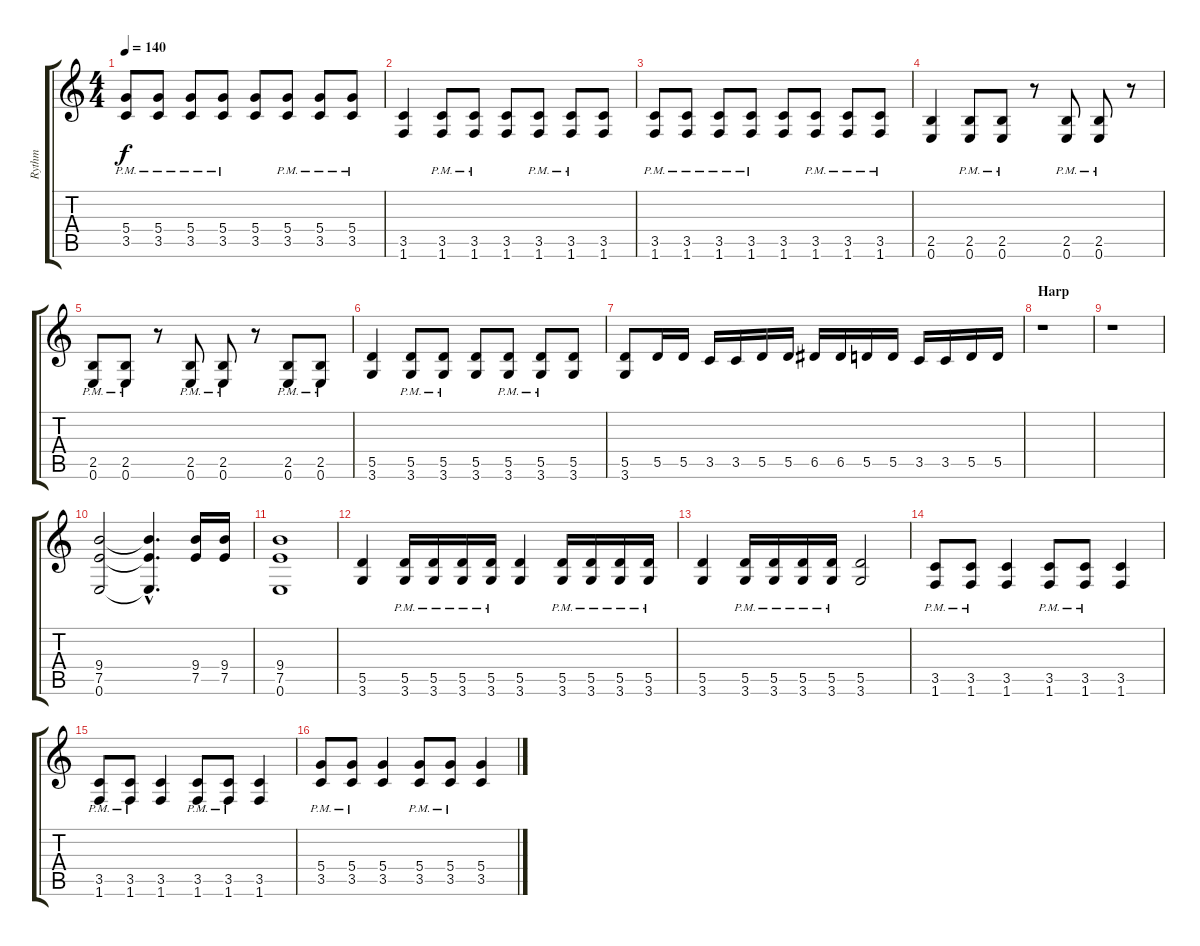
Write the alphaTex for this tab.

\track ("Rythm" "Rythm") {instrument overdrivenguitar}
\staff {score tabs}
\tuning (E4 B3 G3 D3 A2 E2) {hide}
\ts (4 4)
\tempo 140
\clef g2
\ks c
(5.4{pm} 3.5{pm}).8{dy f} (5.4{pm} 3.5{pm}).8 (5.4{pm} 3.5{pm}).8 (5.4{pm} 3.5{pm}).8 (5.4 3.5).8 (5.4{pm} 3.5{pm}).8 (5.4{pm} 3.5{pm}).8 (5.4{pm} 3.5{pm}).8 |
(3.5 1.6).4 (3.5{pm} 1.6{pm}).8 (3.5{pm} 1.6{pm}).8 (3.5 1.6).8 (3.5{pm} 1.6{pm}).8 (3.5{pm} 1.6{pm}).8 (3.5 1.6).8 |
(3.5{pm} 1.6{pm}).8 (3.5{pm} 1.6{pm}).8 (3.5{pm} 1.6{pm}).8 (3.5{pm} 1.6{pm}).8 (3.5 1.6).8 (3.5{pm} 1.6{pm}).8 (3.5{pm} 1.6{pm}).8 (3.5{pm} 1.6{pm}).8 |
(2.5 0.6).4 (2.5{pm} 0.6{pm}).8 (2.5{pm} 0.6{pm}).8 r.8 (2.5{pm} 0.6{pm}).8 (2.5{pm} 0.6{pm}).8 r.8 |
(2.5{pm} 0.6{pm}).8 (2.5{pm} 0.6{pm}).8 r.8 (2.5{pm} 0.6{pm}).8 (2.5{pm} 0.6{pm}).8 r.8 (2.5{pm} 0.6{pm}).8 (2.5{pm} 0.6{pm}).8 |
(5.5 3.6).4 (5.5{pm} 3.6{pm}).8 (5.5{pm} 3.6{pm}).8 (5.5 3.6).8 (5.5{pm} 3.6{pm}).8 (5.5{pm} 3.6{pm}).8 (5.5 3.6).8 |
(5.5 3.6).8 5.5.16 5.5.16 3.5.16 3.5.16 5.5.16 5.5.16 6.5.16 6.5.16 5.5.16 5.5.16 3.5.16 3.5.16 5.5.16 5.5.16 |
\section ("" "Harp")
r.1 |
r.1 |
(9.4 7.5 0.6).2 (9.4{hac t} 7.5{hac t} 0.6{hac t}).4{d} (9.4 7.5).16 (9.4 7.5).16 |
(9.4 7.5 0.6).1 |
(5.5 3.6).4 (5.5{pm} 3.6{pm}).16 (5.5{pm} 3.6{pm}).16 (5.5{pm} 3.6{pm}).16 (5.5{pm} 3.6{pm}).16 (5.5 3.6).4 (5.5{pm} 3.6{pm}).16 (5.5{pm} 3.6{pm}).16 (5.5{pm} 3.6{pm}).16 (5.5{pm} 3.6{pm}).16 |
(5.5 3.6).4 (5.5{pm} 3.6{pm}).16 (5.5{pm} 3.6{pm}).16 (5.5{pm} 3.6{pm}).16 (5.5{pm} 3.6{pm}).16 (5.5 3.6).2 |
(3.5{pm} 1.6{pm}).8 (3.5{pm} 1.6{pm}).8 (3.5 1.6).4 (3.5{pm} 1.6{pm}).8 (3.5{pm} 1.6{pm}).8 (3.5 1.6).4 |
(3.5{pm} 1.6{pm}).8 (3.5{pm} 1.6{pm}).8 (3.5 1.6).4 (3.5{pm} 1.6{pm}).8 (3.5{pm} 1.6{pm}).8 (3.5 1.6).4 |
(5.4{pm} 3.5{pm}).8 (5.4{pm} 3.5{pm}).8 (5.4 3.5).4 (5.4{pm} 3.5{pm}).8 (5.4{pm} 3.5{pm}).8 (5.4 3.5).4
